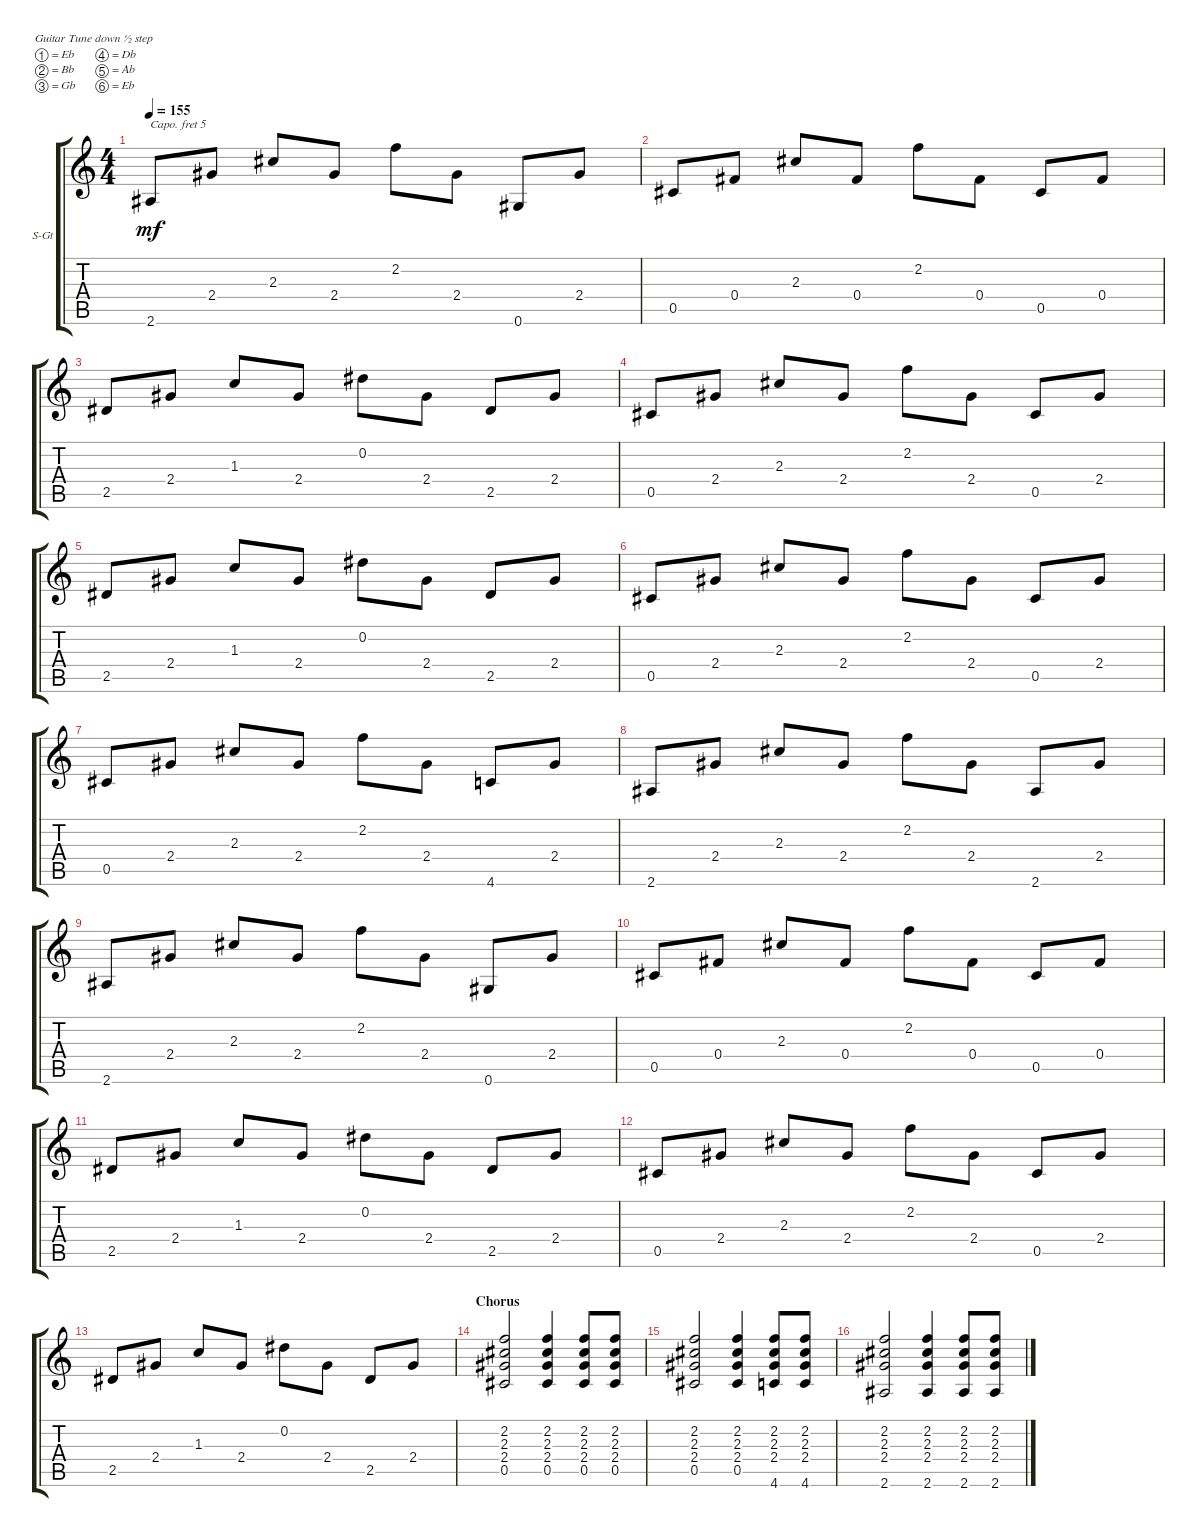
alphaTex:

\defaultSystemsLayout 4
\bracketExtendMode groupsimilarinstruments
\firstSystemTrackNameOrientation horizontal
\otherSystemsTrackNameOrientation horizontal
\track ("Steel Guitar" "S-Gt") {instrument acousticguitarsteel}
\staff {score tabs}
\capo 5
\tuning (Eb4 Bb3 Gb3 Db3 Ab2 Eb2)
\ts (4 4)
\tempo 155
\clef g2
\ks c
2.6.8{dy mf} 2.4.8 2.3.8 2.4.8 2.2.8 2.4.8 0.6.8 2.4.8 |
0.5.8 0.4.8 2.3.8 0.4.8 2.2.8 0.4.8 0.5.8 0.4.8 |
2.5.8 2.4.8 1.3.8 2.4.8 0.2.8 2.4.8 2.5.8 2.4.8 |
0.5.8 2.4.8 2.3.8 2.4.8 2.2.8 2.4.8 0.5.8 2.4.8 |
2.5.8 2.4.8 1.3.8 2.4.8 0.2.8 2.4.8 2.5.8 2.4.8 |
0.5.8 2.4.8 2.3.8 2.4.8 2.2.8 2.4.8 0.5.8 2.4.8 |
0.5.8 2.4.8 2.3.8 2.4.8 2.2.8 2.4.8 4.6.8 2.4.8 |
2.6.8 2.4.8 2.3.8 2.4.8 2.2.8 2.4.8 2.6.8 2.4.8 |
2.6.8 2.4.8 2.3.8 2.4.8 2.2.8 2.4.8 0.6.8 2.4.8 |
0.5.8 0.4.8 2.3.8 0.4.8 2.2.8 0.4.8 0.5.8 0.4.8 |
2.5.8 2.4.8 1.3.8 2.4.8 0.2.8 2.4.8 2.5.8 2.4.8 |
0.5.8 2.4.8 2.3.8 2.4.8 2.2.8 2.4.8 0.5.8 2.4.8 |
2.5.8 2.4.8 1.3.8 2.4.8 0.2.8 2.4.8 2.5.8 2.4.8 |
\section ("" "Chorus")
(0.5 2.4 2.3 2.2).2 (0.5 2.4 2.3 2.2).4 (0.5 2.4 2.3 2.2).8 (0.5 2.4 2.3 2.2).8 |
(0.5 2.4 2.3 2.2).2 (0.5 2.4 2.3 2.2).4 (2.4 2.3 2.2 4.6).8 (2.4 2.3 2.2 4.6).8 |
(2.4 2.3 2.2 2.6).2 (2.4 2.3 2.2 2.6).4 (2.4 2.3 2.2 2.6).8 (2.4 2.3 2.2 2.6).8
